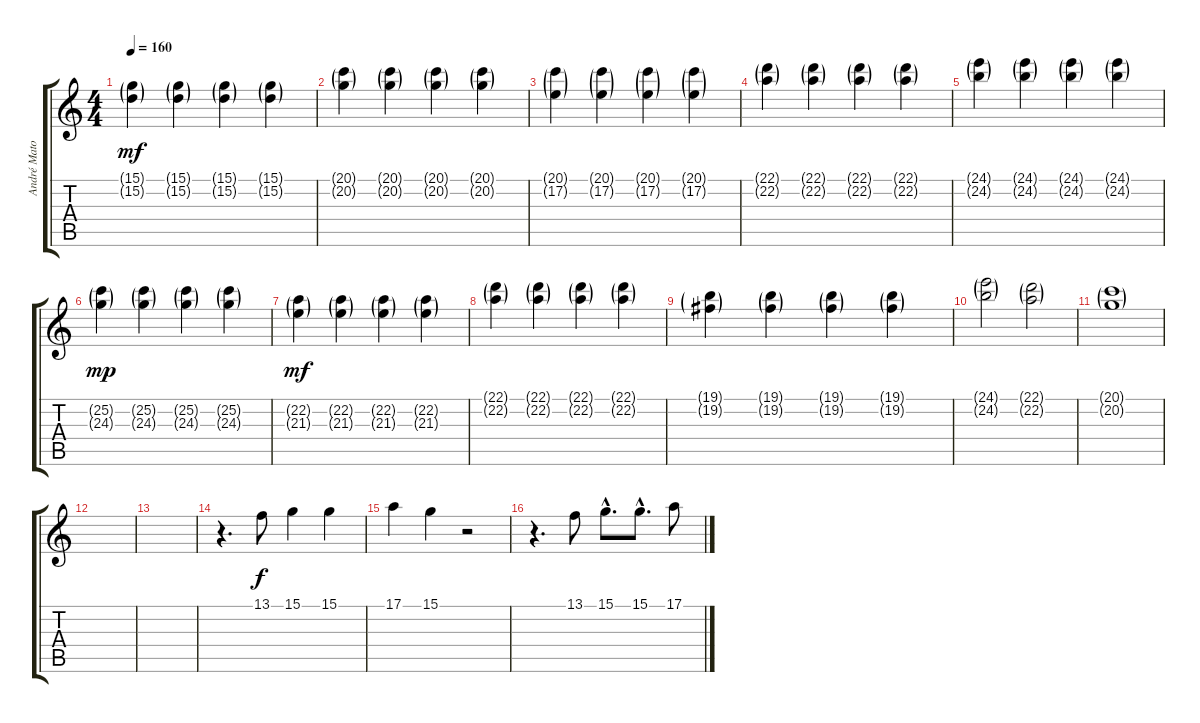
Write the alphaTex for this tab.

\track ("André Matos Vocal" "André Mato") {instrument lead6voice}
\staff {score tabs}
\tuning (E4 B3 G3 D3 A2 E2) {hide}
\ts (4 4)
\tempo 160
\clef g2
\ks c
(15.1{g} 15.2{g}).4{dy mf} (15.1{g} 15.2{g}).4 (15.1{g} 15.2{g}).4 (15.1{g} 15.2{g}).4 |
(20.1{g} 20.2{g}).4 (20.1{g} 20.2{g}).4 (20.1{g} 20.2{g}).4 (20.1{g} 20.2{g}).4 |
(20.1{g} 17.2{g}).4 (20.1{g} 17.2{g}).4 (20.1{g} 17.2{g}).4 (20.1{g} 17.2{g}).4 |
(22.1{g} 22.2{g}).4 (22.1{g} 22.2{g}).4 (22.1{g} 22.2{g}).4 (22.1{g} 22.2{g}).4 |
(24.1{g} 24.2{g}).4 (24.1{g} 24.2{g}).4 (24.1{g} 24.2{g}).4 (24.1{g} 24.2{g}).4 |
(25.2{g} 24.3{g}).4{dy mp} (25.2{g} 24.3{g}).4 (25.2{g} 24.3{g}).4 (25.2{g} 24.3{g}).4 |
(22.2{g} 21.3{g}).4{dy mf} (22.2{g} 21.3{g}).4 (22.2{g} 21.3{g}).4 (22.2{g} 21.3{g}).4 |
(22.1{g} 22.2{g}).4 (22.1{g} 22.2{g}).4 (22.1{g} 22.2{g}).4 (22.1{g} 22.2{g}).4 |
(19.1{g} 19.2{g}).4 (19.1{g} 19.2{g}).4 (19.1{g} 19.2{g}).4 (19.1{g} 19.2{g}).4 |
(24.1{g} 24.2{g}).2 (22.1{g} 22.2{g}).2 |
(20.1{g} 20.2{g}).1 |
|
|
r.4{d} 13.1.8{dy f} 15.1.4 15.1.4 |
17.1.4 15.1.4 r.2 |
r.4{d} 13.1.8 15.1{hac}.8{d} 15.1{hac}.8{d} 17.1.8
